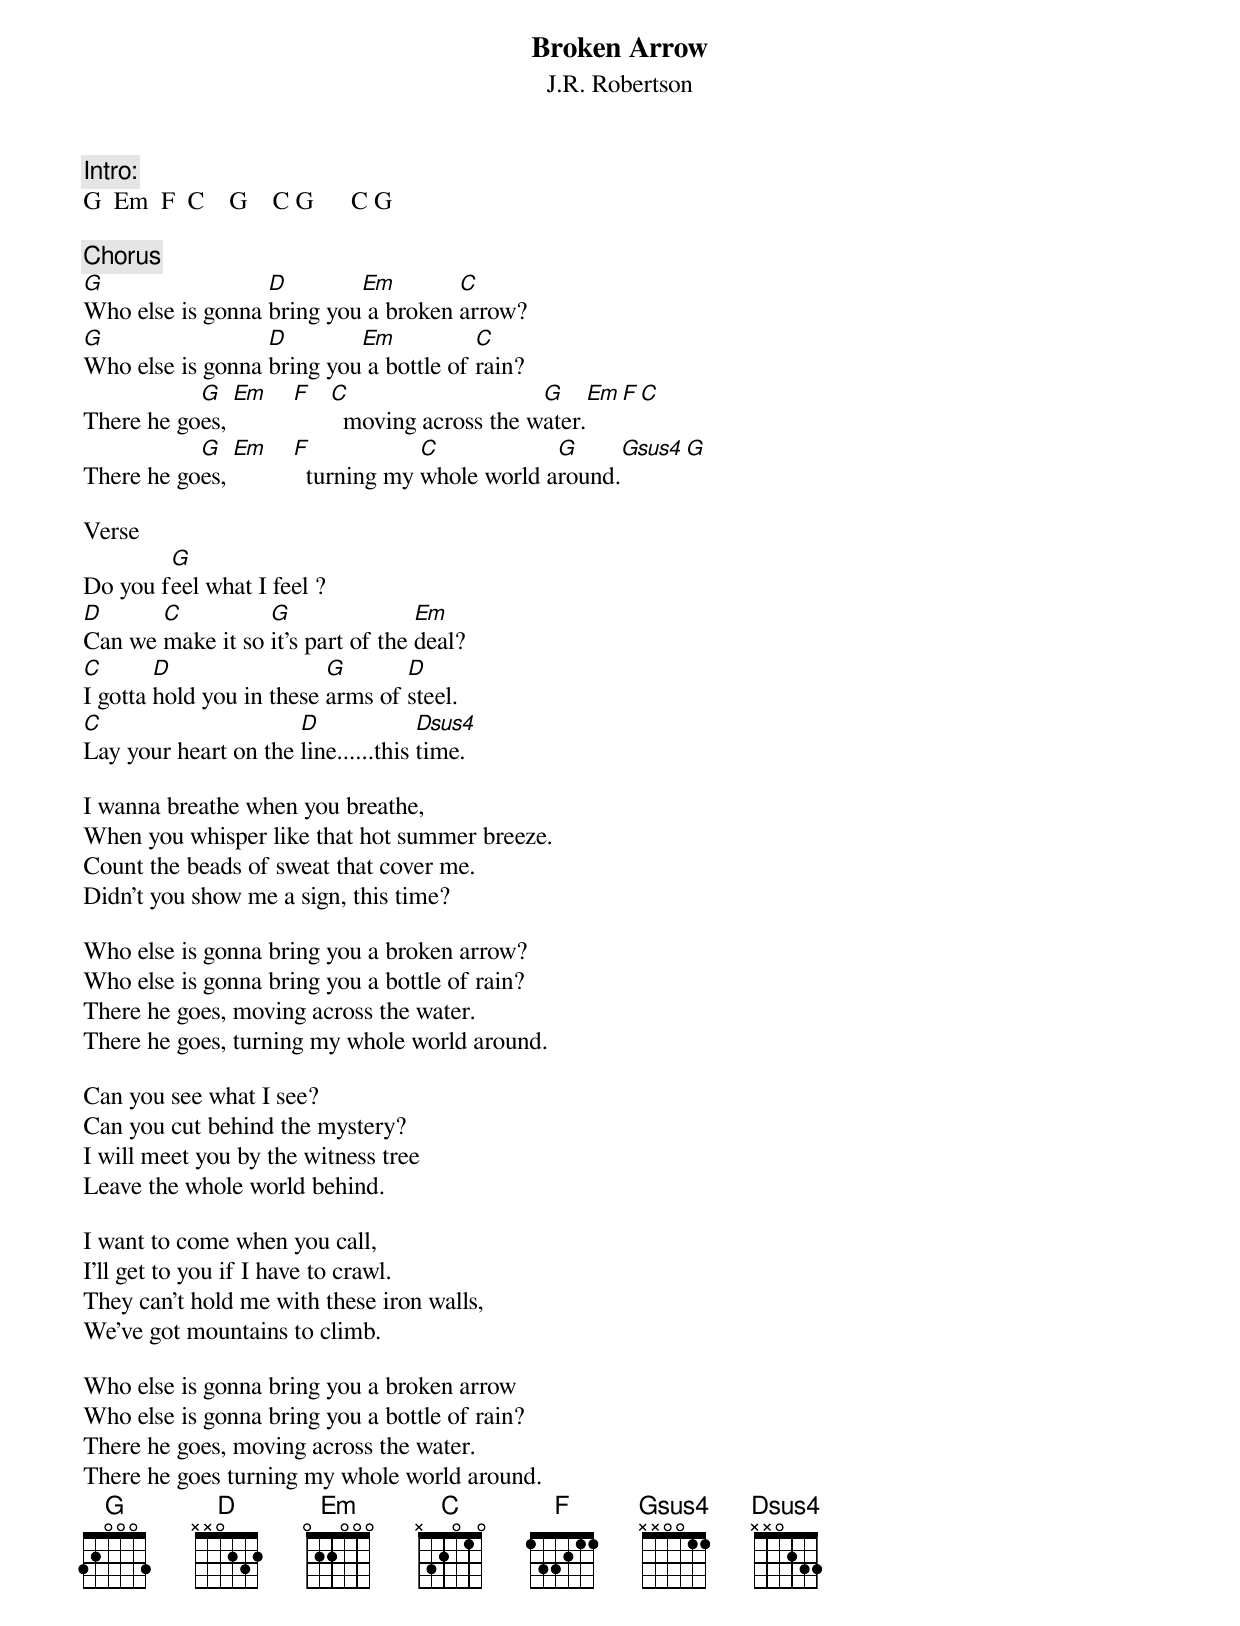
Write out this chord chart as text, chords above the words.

Broken Arrow
J.R. Robertson
Intro:
G  Em  F  C    G    C G      C G

Chorus
G                 D        Em        C
Who else is gonna bring you a broken arrow?
G                 D        Em           C
Who else is gonna bring you a bottle of rain?
           G   Em  F  C                    G    Em  F  C
There he goes,          moving across the water.
           G   Em  F            C            G      Gsus4  G
There he goes,       turning my whole world around.

Verse
        G
Do you feel what I feel ?
D      C          G                Em
Can we make it so it's part of the deal?
C       D                 G       D
I gotta hold you in these arms of steel.
C                     D              Dsus4
Lay your heart on the line......this time.

I wanna breathe when you breathe,
When you whisper like that hot summer breeze.
Count the beads of sweat that cover me.
Didn't you show me a sign, this time?

Who else is gonna bring you a broken arrow?
Who else is gonna bring you a bottle of rain?
There he goes, moving across the water.
There he goes, turning my whole world around.

Can you see what I see?
Can you cut behind the mystery?
I will meet you by the witness tree
Leave the whole world behind.

I want to come when you call,
I'll get to you if I have to crawl.
They can't hold me with these iron walls,
We've got mountains to climb.

Who else is gonna bring you a broken arrow
Who else is gonna bring you a bottle of rain?
There he goes, moving across the water.
There he goes turning my whole world around.
